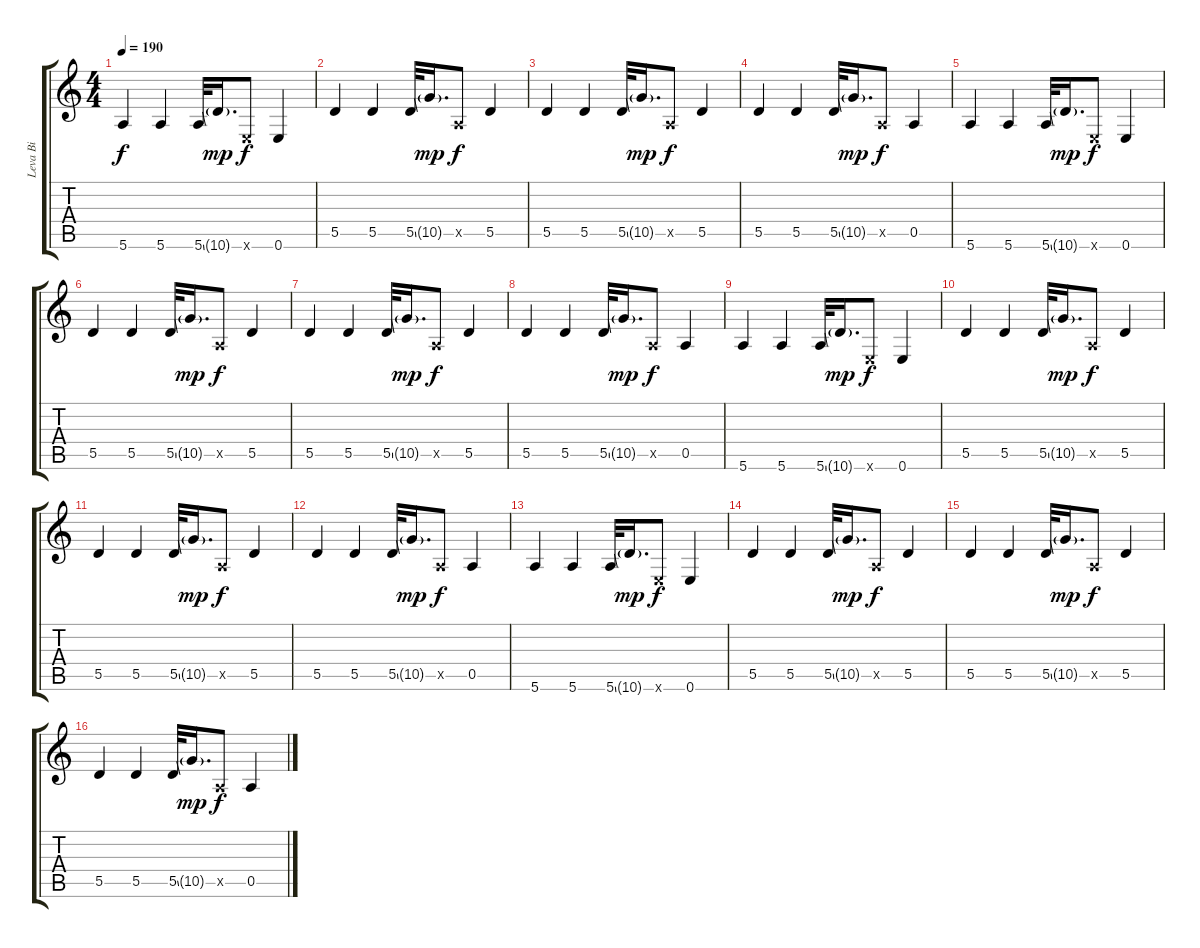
\track ("Leva Bi" "Leva Bi") {instrument electricguitarmuted}
\staff {score tabs}
\tuning (E4 B3 G3 D3 A2 E2) {hide}
\ts (4 4)
\tempo 190
\clef g2
\ks c
5.6.4{dy f} 5.6.4 5.6{ss}.32 10.6{g}.16{d dy mp} 0.6{x}.8{dy f} 0.6.4 |
5.5.4 5.5.4 5.5{ss}.32 10.5{g}.16{d dy mp} 0.5{x}.8{dy f} 5.5.4 |
5.5.4 5.5.4 5.5{ss}.32 10.5{g}.16{d dy mp} 0.5{x}.8{dy f} 5.5.4 |
5.5.4 5.5.4 5.5{ss}.32 10.5{g}.16{d dy mp} 0.5{x}.8{dy f} 0.5.4 |
5.6.4 5.6.4 5.6{ss}.32 10.6{g}.16{d dy mp} 0.6{x}.8{dy f} 0.6.4 |
5.5.4 5.5.4 5.5{ss}.32 10.5{g}.16{d dy mp} 0.5{x}.8{dy f} 5.5.4 |
5.5.4 5.5.4 5.5{ss}.32 10.5{g}.16{d dy mp} 0.5{x}.8{dy f} 5.5.4 |
5.5.4 5.5.4 5.5{ss}.32 10.5{g}.16{d dy mp} 0.5{x}.8{dy f} 0.5.4 |
5.6.4 5.6.4 5.6{ss}.32 10.6{g}.16{d dy mp} 0.6{x}.8{dy f} 0.6.4 |
5.5.4 5.5.4 5.5{ss}.32 10.5{g}.16{d dy mp} 0.5{x}.8{dy f} 5.5.4 |
5.5.4 5.5.4 5.5{ss}.32 10.5{g}.16{d dy mp} 0.5{x}.8{dy f} 5.5.4 |
5.5.4 5.5.4 5.5{ss}.32 10.5{g}.16{d dy mp} 0.5{x}.8{dy f} 0.5.4 |
5.6.4 5.6.4 5.6{ss}.32 10.6{g}.16{d dy mp} 0.6{x}.8{dy f} 0.6.4 |
5.5.4 5.5.4 5.5{ss}.32 10.5{g}.16{d dy mp} 0.5{x}.8{dy f} 5.5.4 |
5.5.4 5.5.4 5.5{ss}.32 10.5{g}.16{d dy mp} 0.5{x}.8{dy f} 5.5.4 |
5.5.4 5.5.4 5.5{ss}.32 10.5{g}.16{d dy mp} 0.5{x}.8{dy f} 0.5.4
